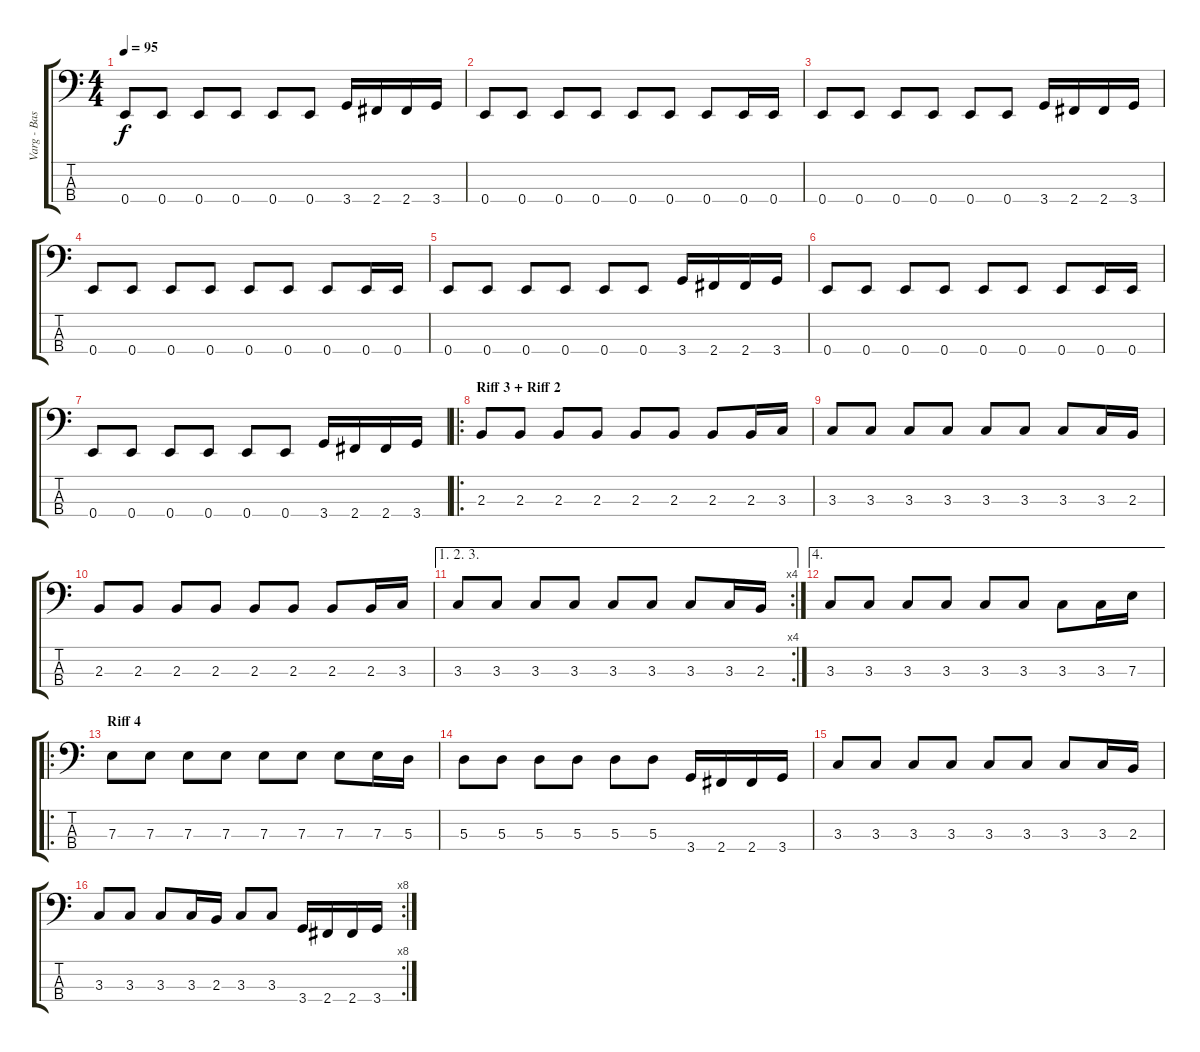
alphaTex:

\track ("Varg - Basse" "Varg - Bas") {instrument electricbasspick}
\staff {score tabs}
\tuning (G2 D2 A1 E1) {hide}
\ts (4 4)
\tempo 95
\clef f4
\ks c
0.4.8{dy f} 0.4.8 0.4.8 0.4.8 0.4.8 0.4.8 3.4.16 2.4.16 2.4.16 3.4.16 |
0.4.8 0.4.8 0.4.8 0.4.8 0.4.8 0.4.8 0.4.8 0.4.16 0.4.16 |
0.4.8 0.4.8 0.4.8 0.4.8 0.4.8 0.4.8 3.4.16 2.4.16 2.4.16 3.4.16 |
0.4.8 0.4.8 0.4.8 0.4.8 0.4.8 0.4.8 0.4.8 0.4.16 0.4.16 |
0.4.8 0.4.8 0.4.8 0.4.8 0.4.8 0.4.8 3.4.16 2.4.16 2.4.16 3.4.16 |
0.4.8 0.4.8 0.4.8 0.4.8 0.4.8 0.4.8 0.4.8 0.4.16 0.4.16 |
0.4.8 0.4.8 0.4.8 0.4.8 0.4.8 0.4.8 3.4.16 2.4.16 2.4.16 3.4.16 |
\ro
\section ("" "Riff 3 + Riff 2")
2.3.8 2.3.8 2.3.8 2.3.8 2.3.8 2.3.8 2.3.8 2.3.16 3.3.16 |
3.3.8 3.3.8 3.3.8 3.3.8 3.3.8 3.3.8 3.3.8 3.3.16 2.3.16 |
2.3.8 2.3.8 2.3.8 2.3.8 2.3.8 2.3.8 2.3.8 2.3.16 3.3.16 |
\ae (1 2 3)
\rc 4
3.3.8 3.3.8 3.3.8 3.3.8 3.3.8 3.3.8 3.3.8 3.3.16 2.3.16 |
\ae 4
3.3.8 3.3.8 3.3.8 3.3.8 3.3.8 3.3.8 3.3.8 3.3.16 7.3.16 |
\ro
\section ("" "Riff 4")
7.3.8 7.3.8 7.3.8 7.3.8 7.3.8 7.3.8 7.3.8 7.3.16 5.3.16 |
5.3.8 5.3.8 5.3.8 5.3.8 5.3.8 5.3.8 3.4.16 2.4.16 2.4.16 3.4.16 |
3.3.8 3.3.8 3.3.8 3.3.8 3.3.8 3.3.8 3.3.8 3.3.16 2.3.16 |
\rc 8
3.3.8 3.3.8 3.3.8 3.3.16 2.3.16 3.3.8 3.3.8 3.4.16 2.4.16 2.4.16 3.4.16
